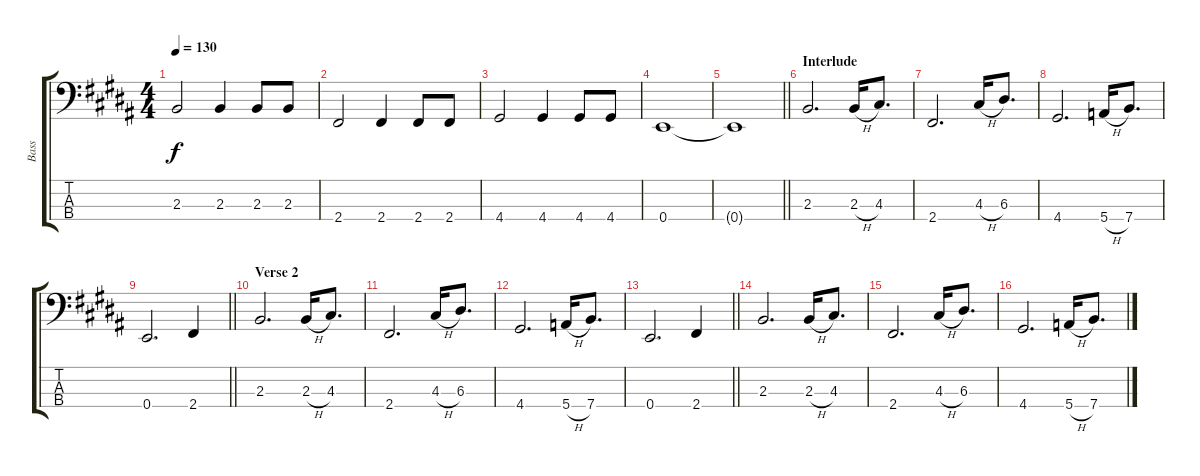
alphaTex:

\track ("Bass" "Bass") {instrument electricbassfinger}
\staff {score tabs}
\tuning (G2 D2 A1 E1) {hide}
\ts (4 4)
\tempo 130
\clef f4
\ks b
2.3.2{dy f} 2.3.4 2.3.8 2.3.8 |
2.4.2 2.4.4 2.4.8 2.4.8 |
4.4.2 4.4.4 4.4.8 4.4.8 |
0.4.1 |
\barLineRight lightlight
0.4{t}.1 |
\section ("" "Interlude")
2.3.2{d} 2.3{h}.16 4.3.8{d} |
2.4.2{d} 4.3{h}.16 6.3.8{d} |
4.4.2{d} 5.4{h}.16 7.4.8{d} |
\barLineRight lightlight
0.4.2{d} 2.4.4 |
\section ("" "Verse 2")
2.3.2{d} 2.3{h}.16 4.3.8{d} |
2.4.2{d} 4.3{h}.16 6.3.8{d} |
4.4.2{d} 5.4{h}.16 7.4.8{d} |
\barLineRight lightlight
0.4.2{d} 2.4.4 |
2.3.2{d} 2.3{h}.16 4.3.8{d} |
2.4.2{d} 4.3{h}.16 6.3.8{d} |
4.4.2{d} 5.4{h}.16 7.4.8{d}
